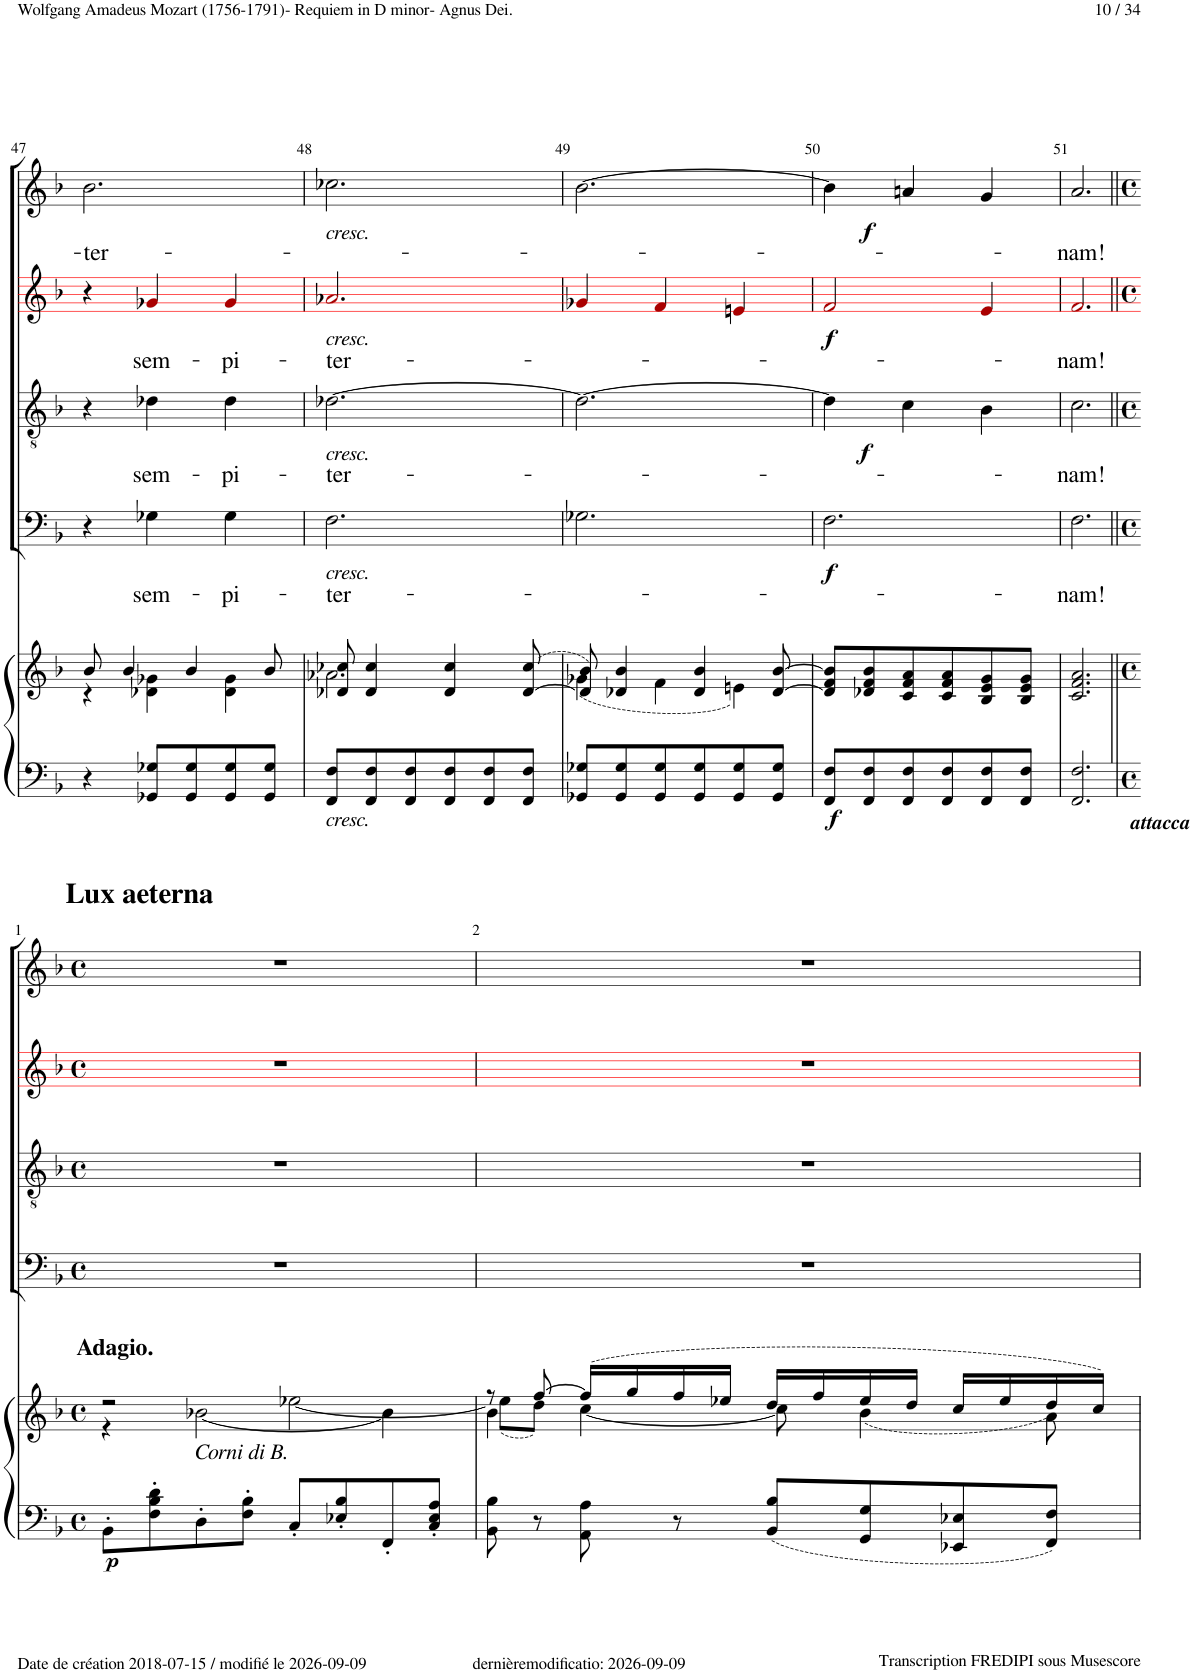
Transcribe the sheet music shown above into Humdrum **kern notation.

**kern	**kern	**dynam	**kern	**text	**dynam	**kern	**text	**dynam	**kern	**text	**dynam	**kern	**text	**dynam
*part5	*part5	*part5	*part4	*part4	*part4	*part3	*part3	*part3	*part2	*part2	*part2	*part1	*part1	*part1
*staff6	*staff5	*staff5/6	*staff4	*staff4	*staff4	*staff3	*staff3	*staff3	*staff2	*staff2	*staff2	*staff1	*staff1	*staff1
*I"Piano	*	*	*I"Bass	*	*	*I"Tenor	*	*	*I"Alto	*	*	*I"Soprano	*	*
*I'Pno	*	*	*	*	*	*	*	*	*	*	*	*	*	*
!!LO:PB:g=z
*clefF4	*clefG2	*	*clefF4	*	*	*clefGv2	*	*	*clefG2	*	*	*clefG2	*	*
*	*	*	*	*	*	*	*	*	*ITrd1c2	*	*	*	*	*
*k[b-]	*k[b-]	*	*k[b-]	*	*	*k[b-]	*	*	*k[b-]	*	*	*k[b-]	*	*
*M3/4	*M3/4	*	*M3/4	*	*	*M3/4	*	*	*M3/4	*	*	*M3/4	*	*
=47	=47	=47	=47	=47	=47	=47	=47	=47	=47	=47	=47	=47	=47	=47
*	*^	*	*	*	*	*	*	*	*	*	*	*	*	*
!	!	!	!	!	!	!	!	!	!	!	!	!	!	!LO:LY:b	!
4r	8b-/	4r	.	4r	.	.	4r	.	.	4r	.	.	2.b-!\	-ter-	.
.	4b-/	.	.	.	.	.	.	.	.	.	.	.	.	.	.
!	!	!	!	!	!LO:LY:b	!	!	!LO:LY:b	!	!	!LO:LY:b	!	!	!	!
8GG-X/ 8G-X/L	.	4d-X\ 4g-X\	.	4G-X!\	sem-	.	4d-X!\	sem-	.	4g-X!i/	sem-	.	.	.	.
8GG-/ 8G-/	4b-/	.	.	.	.	.	.	.	.	.	.	.	.	.	.
!	!	!	!	!	!LO:LY:b	!	!	!LO:LY:b	!	!	!LO:LY:b	!	!	!	!
8GG-/ 8G-/	.	4d-\ 4g-\	.	4G-!\	-pi-	.	4d-!\	-pi-	.	4g-!i/	-pi-	.	.	.	.
8GG-/ 8G-/J	8b-/	.	.	.	.	.	.	.	.	.	.	.	.	.	.
=48	=48	=48	=48	=48	=48	=48	=48	=48	=48	=48	=48	=48	=48	=48	=48
!	!	!	!	!	!	!	!	!	!	!	!	!	!LO:TX:b:i:t=cresc.	!	!
!	!	!	!	!	!	!	!	!	!	!LO:TX:b:i:t=cresc.	!	!	!	!	!
!	!	!	!	!	!	!	!LO:TX:b:i:t=cresc.	!	!	!	!	!	!	!	!
!	!	!	!	!LO:TX:b:i:t=cresc.	!	!	!	!	!	!	!	!	!	!	!
!LO:TX:b:i:t=cresc.	!	!	!	!	!	!	!	!	!	!	!	!	!	!	!
!	!	!	!	!	!LO:LY:b	!	!	!LO:LY:b	!	!	!LO:LY:b	!	!	!	!
8FF/ 8F/L	8d-X/ 8cc-X/	2.a-X\	.	2.F!\	-ter-	.	[2.d-X!\	-ter-	.	2.a-X!i/	-ter-	.	2.cc-X!\	.	.
8FF/ 8F/	4d-/ 4cc-/	.	.	.	.	.	.	.	.	.	.	.	.	.	.
8FF/ 8F/	.	.	.	.	.	.	.	.	.	.	.	.	.	.	.
8FF/ 8F/	4d-/ 4cc-/	.	.	.	.	.	.	.	.	.	.	.	.	.	.
8FF/ 8F/	.	.	.	.	.	.	.	.	.	.	.	.	.	.	.
8FF/ 8F/J	([8d-/ 8cc-/	.	.	.	.	.	.	.	.	.	.	.	.	.	.
=49	=49	=49	=49	=49	=49	=49	=49	=49	=49	=49	=49	=49	=49	=49	=49
8GG-X/ 8G-X/L	8d-/] 8b-/)	(4g-X\	.	2.G-X!\	.	.	2.d-!\_	.	.	4g-X!i/	.	.	[2.b-!\	.	.
8GG-/ 8G-/	4d-X/ 4b-/	.	.	.	.	.	.	.	.	.	.	.	.	.	.
8GG-/ 8G-/	.	4f\	.	.	.	.	.	.	.	4f!i/	.	.	.	.	.
8GG-/ 8G-/	4d-/ 4b-/	.	.	.	.	.	.	.	.	.	.	.	.	.	.
8GG-/ 8G-/	.	4en\)	.	.	.	.	.	.	.	4en!i/	.	.	.	.	.
8GG-/ 8G-/J	[8d-/ [8b-/	.	.	.	.	.	.	.	.	.	.	.	.	.	.
*	*v	*v	*	*	*	*	*	*	*	*	*	*	*	*	*
=50	=50	=50	=50	=50	=50	=50	=50	=50	=50	=50	=50	=50	=50	=50
!	!	!LO:DY:b=2	!	!	!LO:DY:b	!	!	!	!	!	!LO:DY:b	!	!	!
8FF/ 8F/L	8d-/] 8f/ 8b-/]L	f	2.F!\	.	f	4d-!\]	.	.	2f!i/	.	f	4b-!\]	.	.
8FF/ 8F/	8d-X/ 8f/ 8b-/	.	.	.	.	.	.	.	.	.	.	.	.	.
!	!	!	!	!	!	!	!	!LO:DY:b	!	!	!	!	!	!LO:DY:b
8FF/ 8F/	8c/ 8f/ 8a/	.	.	.	.	4c!\	.	f	.	.	.	4an!/	.	f
8FF/ 8F/	8c/ 8f/ 8a/	.	.	.	.	.	.	.	.	.	.	.	.	.
8FF/ 8F/	8B-/ 8e/ 8g/	.	.	.	.	4B-!\	.	.	4e!i/	.	.	4g!/	.	.
8FF/ 8F/J	8B-/ 8e/ 8g/J	.	.	.	.	.	.	.	.	.	.	.	.	.
=51	=51	=51	=51	=51	=51	=51	=51	=51	=51	=51	=51	=51	=51	=51
!LO:TX:b:Bi:t=attacca	!	!	!	!	!	!	!	!	!	!	!	!	!	!
!	!	!	!	!LO:LY:b	!	!	!LO:LY:b	!	!	!LO:LY:b	!	!	!LO:LY:b	!
2.FF/ 2.F/	2.c/ 2.f/ 2.a/	.	2.F!\	-nam!	.	2.c!\	-nam!	.	2.f!i/	-nam!	.	2.a!/	-nam!	.
!!LO:LB:g=z
=1	=1	=1	=1	=1	=1	=1	=1	=1	=1	=1	=1	=1	=1	=1
*M4/4	*M4/4	*	*M4/4	*	*	*M4/4	*	*	*M4/4	*	*	*M4/4	*	*
*met(c)	*met(c)	*	*met(c)	*	*	*met(c)	*	*	*met(c)	*	*	*met(c)	*	*
*	*^	*	*	*	*	*	*	*	*	*	*	*	*	*
!	!LO:TX:a:B:t=Adagio.	!	!	!	!	!	!	!	!	!	!	!	!	!	!
!	!	!	!LO:DY:b=2	!	!	!	!	!	!	!	!	!	!	!	!
8BB-'\L	2r	4r	p	1r	.	.	1r	.	.	1r	.	.	1r	.	.
8F\' 8B-\' 8d\'	.	.	.	.	.	.	.	.	.	.	.	.	.	.	.
!	!	!LO:TX:b:i:t=Corni di B.	!	!	!	!	!	!	!	!	!	!	!	!	!
8D'\	.	[2b-X\	.	.	.	.	.	.	.	.	.	.	.	.	.
8F\' 8B-\'J	.	.	.	.	.	.	.	.	.	.	.	.	.	.	.
8C'/L	[2ee-X\	.	.	.	.	.	.	.	.	.	.	.	.	.	.
8E-X/' 8B-/'	.	.	.	.	.	.	.	.	.	.	.	.	.	.	.
8FF'/	.	4b-\]	.	.	.	.	.	.	.	.	.	.	.	.	.
8C/' 8E-/' 8A/'J	.	.	.	.	.	.	.	.	.	.	.	.	.	.	.
=2	=2	=2	=2	=2	=2	=2	=2	=2	=2	=2	=2	=2	=2	=2	=2
*	*	*^	*	*	*	*	*	*	*	*	*	*	*	*	*
8BB-\ 8B-\	8r	(8ee-\L]	4b-\	.	1r	.	.	1r	.	.	1r	.	.	1r	.	.
8r	[8ff/	8dd\J)	.	.	.	.	.	.	.	.	.	.	.	.	.	.
8AA\ 8A\	(16ff/LL]	[4cc\	2.ryy	.	.	.	.	.	.	.	.	.	.	.	.	.
.	16gg/	.	.	.	.	.	.	.	.	.	.	.	.	.	.	.
8r	16ff/	.	.	.	.	.	.	.	.	.	.	.	.	.	.	.
.	16ee-X/JJ	.	.	.	.	.	.	.	.	.	.	.	.	.	.	.
8BB-/ 8B-/L	16dd/LL	8cc\]	.	.	.	.	.	.	.	.	.	.	.	.	.	.
.	16ff/	.	.	.	.	.	.	.	.	.	.	.	.	.	.	.
8GG/ 8G/	16ee-/	4b-\	.	.	.	.	.	.	.	.	.	.	.	.	.	.
.	16dd/JJ	.	.	.	.	.	.	.	.	.	.	.	.	.	.	.
8EE-X/ 8E-X/	16cc/LL	.	.	.	.	.	.	.	.	.	.	.	.	.	.	.
.	16ee-/	.	.	.	.	.	.	.	.	.	.	.	.	.	.	.
8FF/ 8F/J	(16dd/	8a\	.	.	.	.	.	.	.	.	.	.	.	.	.	.
.	16cc/JJ)	.	.	.	.	.	.	.	.	.	.	.	.	.	.	.
*	*v	*v	*v	*	*	*	*	*	*	*	*	*	*	*	*	*
=	=	=	=	=	=	=	=	=	=	=	=	=	=	=
*-	*-	*-	*-	*-	*-	*-	*-	*-	*-	*-	*-	*-	*-	*-
